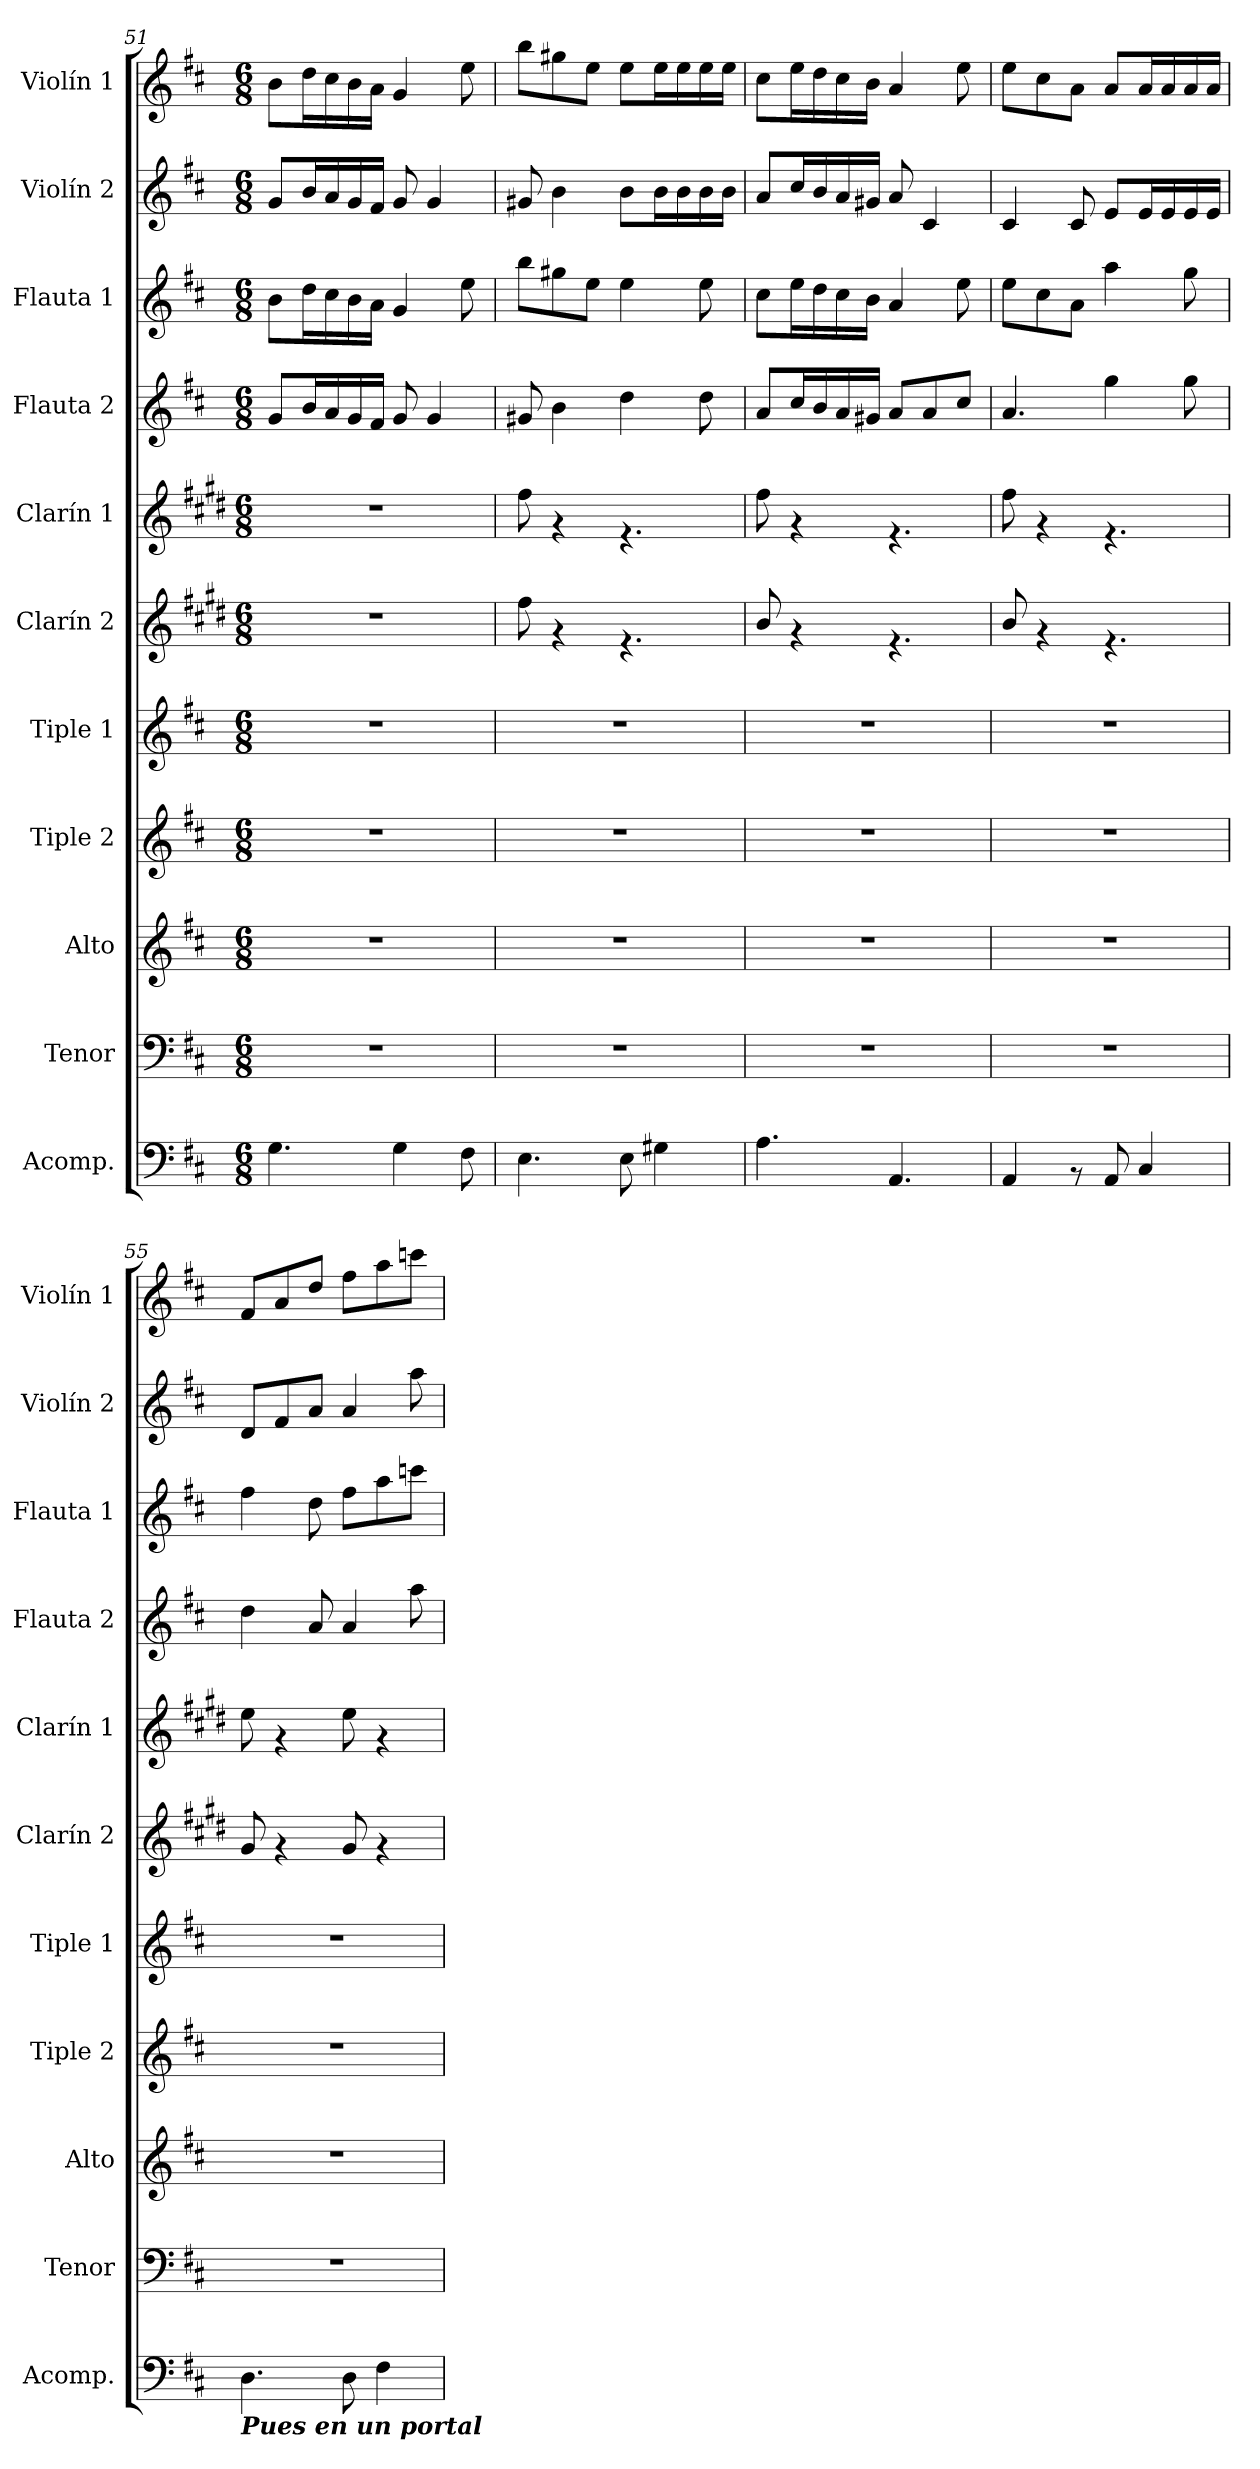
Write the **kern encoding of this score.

**kern	**kern	**kern	**kern	**kern	**kern	**kern	**kern	**kern	**kern	**kern
*part11	*part10	*part9	*part8	*part7	*part6	*part5	*part4	*part3	*part2	*part1
*staff11	*staff10	*staff9	*staff8	*staff7	*staff6	*staff5	*staff4	*staff3	*staff2	*staff1
*I"Acomp.	*I"Tenor	*I"Alto	*I"Tiple 2	*I"Tiple 1	*I"Clarín 2	*I"Clarín 1	*I"Flauta 2	*I"Flauta 1	*I"Violín 2	*I"Violín 1
*I'Acomp.	*I'Tenor	*I'Alto	*I'Tiple 2	*I'Tiple 1	*I'Clarín 2	*I'Clarín 1	*I'Flauta 2	*I'Flauta 1	*I'Violín 2	*I'Violín 1
*clefF4	*clefF4	*clefG2	*clefG2	*clefG2	*clefG2	*clefG2	*clefG2	*clefG2	*clefG2	*clefG2
*	*	*	*	*	*ITrd1c2	*ITrd1c2	*	*	*	*
*k[f#c#]	*k[f#c#]	*k[f#c#]	*k[f#c#]	*k[f#c#]	*k[f#c#]	*k[f#c#]	*k[f#c#]	*k[f#c#]	*k[f#c#]	*k[f#c#]
*D:	*D:	*D:	*D:	*D:	*D:	*D:	*D:	*D:	*D:	*D:
*M6/8	*M6/8	*M6/8	*M6/8	*M6/8	*M6/8	*M6/8	*M6/8	*M6/8	*M6/8	*M6/8
=51	=51	=51	=51	=51	=51	=51	=51	=51	=51	=51
4.G\	2.r	2.r	2.r	2.r	2.r	2.r	8g/L	8b\L	8g/L	8b\L
.	.	.	.	.	.	.	16b/L	16dd\L	16b/L	16dd\L
.	.	.	.	.	.	.	16a/	16cc#\	16a/	16cc#\
.	.	.	.	.	.	.	16g/	16b\	16g/	16b\
.	.	.	.	.	.	.	16f#/JJ	16a\JJ	16f#/JJ	16a\JJ
4G\	.	.	.	.	.	.	8g/	4g/	8g/	4g/
.	.	.	.	.	.	.	4g/	.	4g/	.
8F#\	.	.	.	.	.	.	.	8ee\	.	8ee\
=52	=52	=52	=52	=52	=52	=52	=52	=52	=52	=52
4.E\	2.r	2.r	2.r	2.r	8ee\	8ee\	8g#X/	8bb\L	8g#X/	8bb\L
.	.	.	.	.	4rf	4rf	4b\	8gg#X\	4b\	8gg#X\
.	.	.	.	.	.	.	.	8ee\J	.	8ee\J
8E\	.	.	.	.	4.rf	4.rf	4dd\	4ee\	8b\L	8ee\L
4G#X\	.	.	.	.	.	.	.	.	16b\L	16ee\L
.	.	.	.	.	.	.	.	.	16b\	16ee\
.	.	.	.	.	.	.	8dd\	8ee\	16b\	16ee\
.	.	.	.	.	.	.	.	.	16b\JJ	16ee\JJ
!!LO:LB:g=z
=53	=53	=53	=53	=53	=53	=53	=53	=53	=53	=53
4.A\	2.r	2.r	2.r	2.r	8a/	8ee\	8a/L	8cc#\L	8a/L	8cc#\L
.	.	.	.	.	4rf	4rf	16cc#/L	16ee\L	16cc#/L	16ee\L
.	.	.	.	.	.	.	16b/	16dd\	16b/	16dd\
.	.	.	.	.	.	.	16a/	16cc#\	16a/	16cc#\
.	.	.	.	.	.	.	16g#X/JJ	16b\JJ	16g#X/JJ	16b\JJ
4.AA/	.	.	.	.	4.rf	4.rf	8a/L	4a/	8a/	4a/
.	.	.	.	.	.	.	8a/	.	4c#/	.
.	.	.	.	.	.	.	8cc#/J	8ee\	.	8ee\
=54	=54	=54	=54	=54	=54	=54	=54	=54	=54	=54
4AA/	2.r	2.r	2.r	2.r	8a/	8ee\	4.a/	8ee\L	4c#/	8ee\L
.	.	.	.	.	4rf	4rf	.	8cc#\	.	8cc#\
8rAA	.	.	.	.	.	.	.	8a\J	8c#/	8a\J
8AA/	.	.	.	.	4.rf	4.rf	4gg\	4aa\	8e/L	8a/L
4C#/	.	.	.	.	.	.	.	.	16e/L	16a/L
.	.	.	.	.	.	.	.	.	16e/	16a/
.	.	.	.	.	.	.	8gg\	8gg\	16e/	16a/
.	.	.	.	.	.	.	.	.	16e/JJ	16a/JJ
=55	=55	=55	=55	=55	=55	=55	=55	=55	=55	=55
!LO:TX:b:Bi:t=Pues en un portal	!	!	!	!	!	!	!	!	!	!
4.D\	2.r	2.r	2.r	2.r	8f#/	8dd\	4dd\	4ff#\	8d/L	8f#/L
.	.	.	.	.	4rf	4rf	.	.	8f#/	8a/
.	.	.	.	.	.	.	8a/	8dd\	8a/J	8dd/J
8D\	.	.	.	.	8f#/	8dd\	4a/	8ff#\L	4a/	8ff#\L
4F#\	.	.	.	.	4rf	4rf	.	8aa\	.	8aa\
.	.	.	.	.	.	.	8aa\	8cccn\J	8aa\	8cccn\J
=	=	=	=	=	=	=	=	=	=	=
*-	*-	*-	*-	*-	*-	*-	*-	*-	*-	*-
